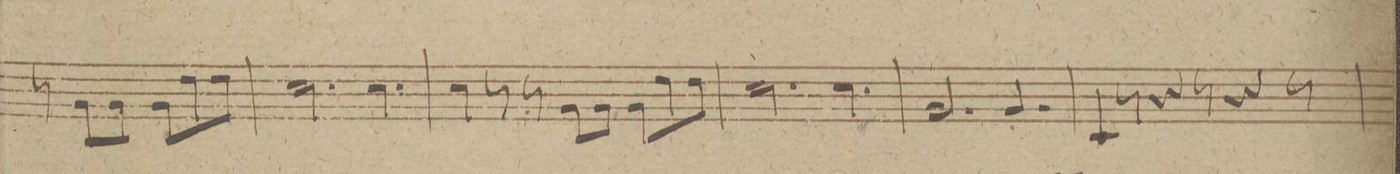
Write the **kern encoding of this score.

**kern	**dynam
*I"Clarini 1mo in E.	*
*clefG2	*
*k[f#c#g#d#]	*
*M9/8	*
8r	.
8b\L	.
8b\J	.
8b\L	.
8ff#\	.
8ff#\J	.
=13	=13
2.ee\	.
4.ee\	.
=14	=14
4ee\	.
8r	.
8r	.
8b\L	.
8b\J	.
8b\L	.
8ff#\	.
8ff#\J	.
=15	=15
2.ee\	.
4.ee\	.
=16	=16
2.b/	.
4.b/	.
=17	=17
4e/	.
8r	.
4r	.
8r	.
4r	.
8r	.
=18	=18
*-	*-
